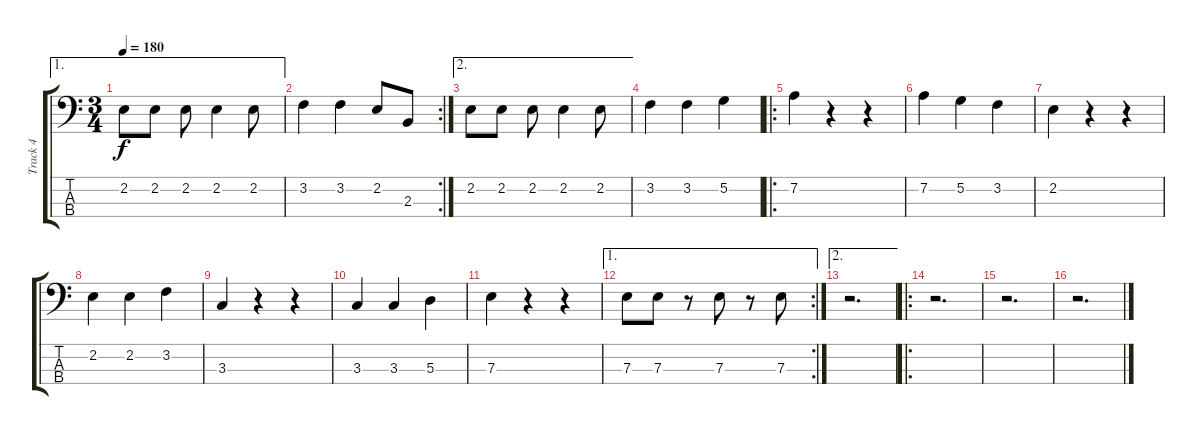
\track ("Track 4" "Track 4") {instrument electricbasspick}
\staff {score tabs}
\tuning (G2 D2 A1 E1) {hide}
\ae 1
\ts (3 4)
\tempo 180
\clef f4
\ks c
2.2.8{dy f} 2.2.8 2.2.8 2.2.4 2.2.8 |
\rc 2
3.2.4 3.2.4 2.2.8 2.3.8 |
\ae 2
2.2.8 2.2.8 2.2.8 2.2.4 2.2.8 |
3.2.4 3.2.4 5.2.4 |
\ro
7.2.4 r.4 r.4 |
7.2.4 5.2.4 3.2.4 |
2.2.4 r.4 r.4 |
2.2.4 2.2.4 3.2.4 |
3.3.4 r.4 r.4 |
3.3.4 3.3.4 5.3.4 |
7.3.4 r.4 r.4 |
\ae 1
\rc 2
7.3.8 7.3.8 r.8 7.3.8 r.8 7.3.8 |
\ae 2
r.2{d} |
\ro
r.2{d} |
r.2{d} |
r.2{d}
